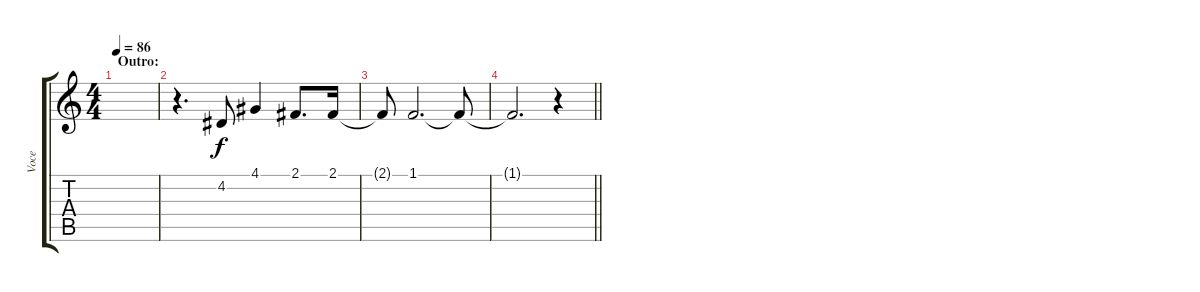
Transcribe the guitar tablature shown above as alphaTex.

\track ("Voce" "Voce") {instrument clarinet}
\staff {score tabs}
\tuning (E4 B3 G3 D3 A2 E2) {hide}
\ts (4 4)
\section ("" "Outro:")
\tempo 86
\clef g2
\ks c
|
r.4{d} 4.2.8 4.1.4 2.1.8{d} 2.1.16 |
2.1{t}.8 1.1.2{d} 1.1{t}.8 |
\barLineRight lightlight
1.1{t}.2{d} r.4
